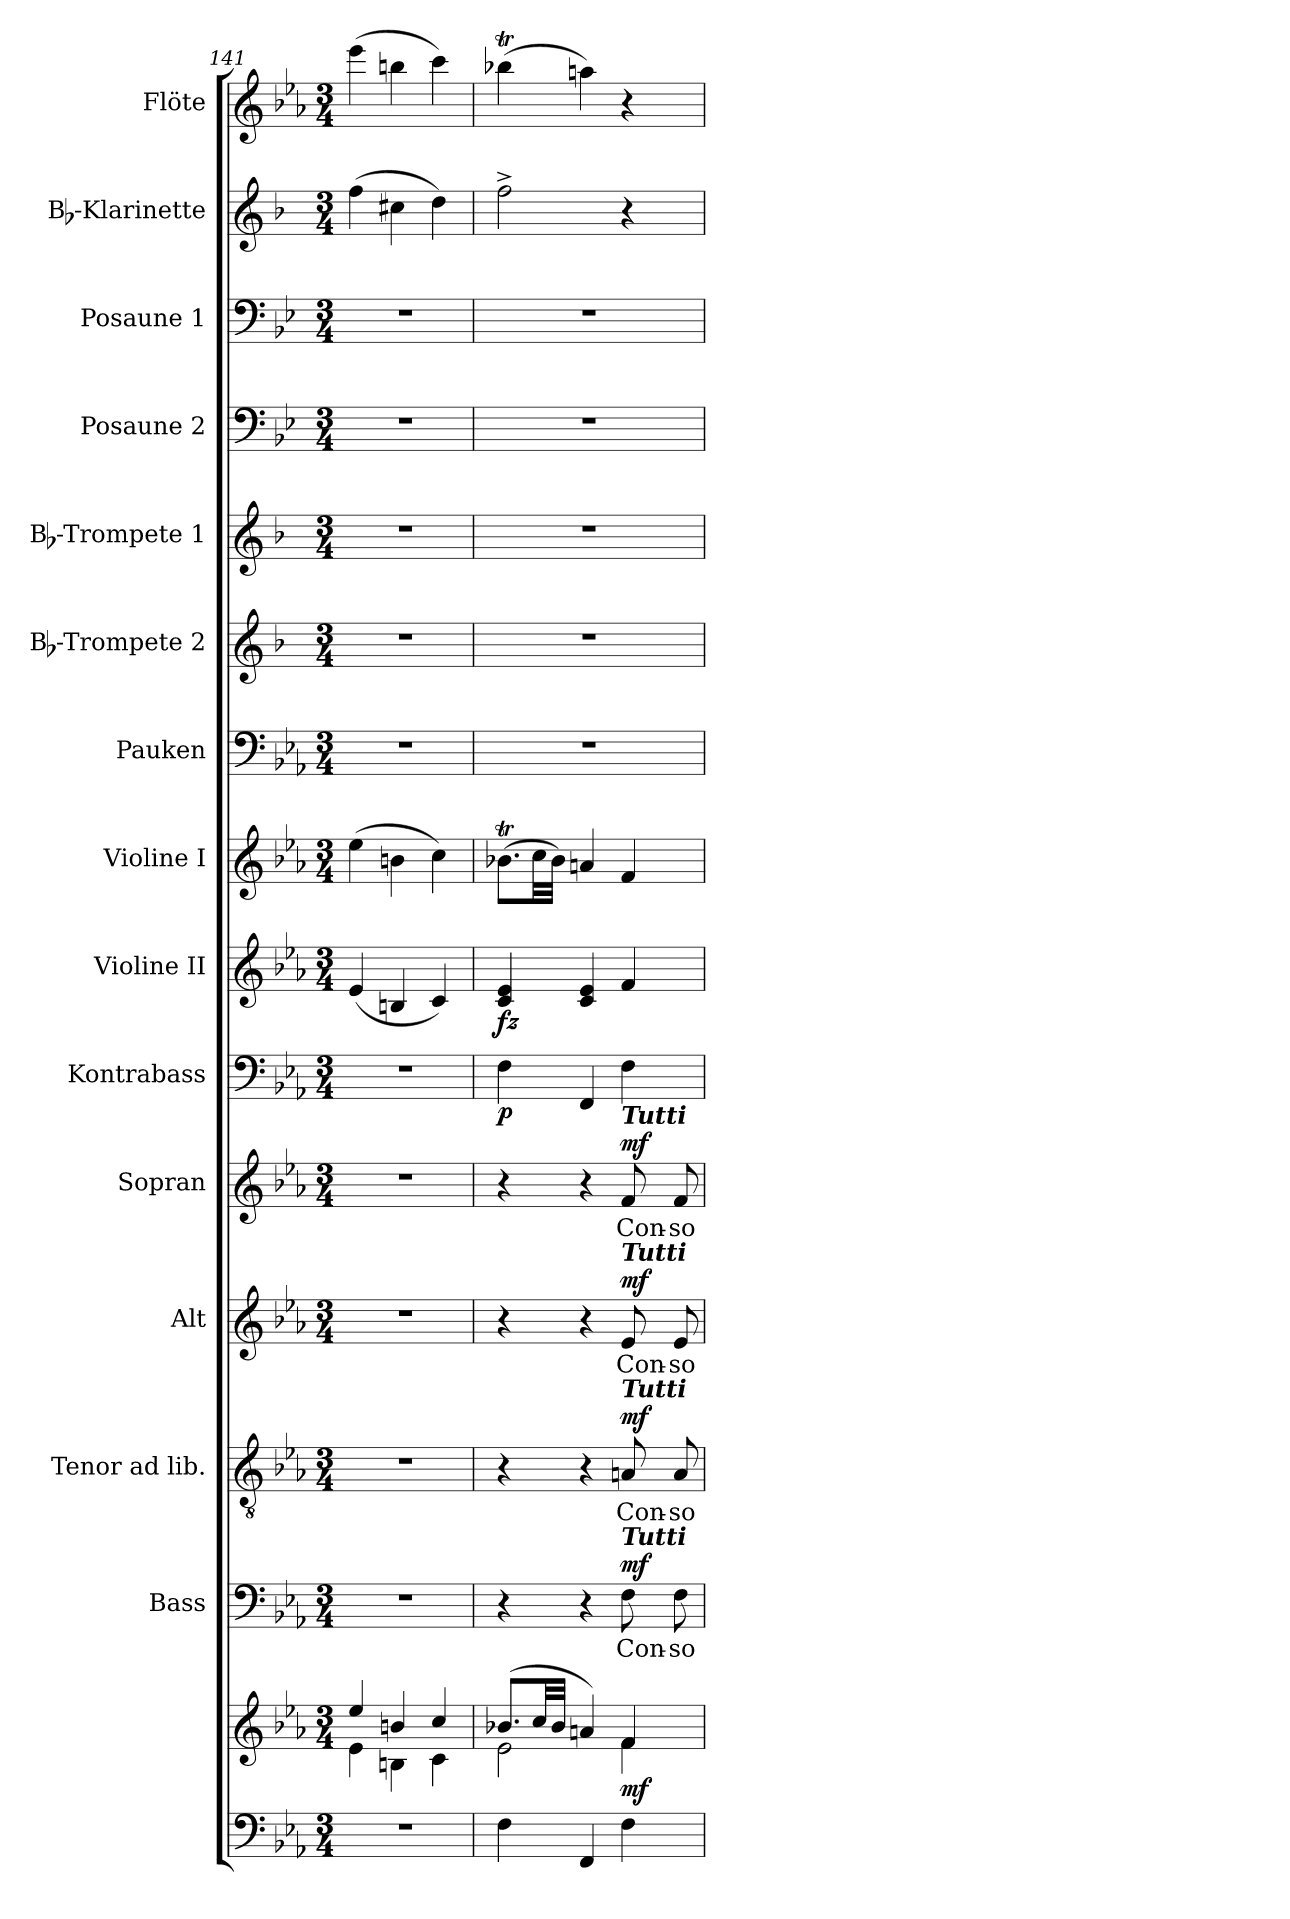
**kern	**kern	**dynam	**kern	**text	**dynam	**kern	**text	**dynam	**kern	**text	**dynam	**kern	**text	**dynam	**kern	**dynam	**kern	**dynam	**kern	**kern	**kern	**kern	**kern	**kern	**kern	**kern
*part15	*part15	*part15	*part14	*part14	*part14	*part13	*part13	*part13	*part12	*part12	*part12	*part11	*part11	*part11	*part10	*part10	*part9	*part9	*part8	*part7	*part6	*part5	*part4	*part3	*part2	*part1
*staff16	*staff15	*staff15/16	*staff14	*staff14	*staff14	*staff13	*staff13	*staff13	*staff12	*staff12	*staff12	*staff11	*staff11	*staff11	*staff10	*staff10	*staff9	*staff9	*staff8	*staff7	*staff6	*staff5	*staff4	*staff3	*staff2	*staff1
*	*	*	*I"Bass	*	*	*I"Tenor ad lib.	*	*	*I"Alt	*	*	*I"Sopran	*	*	*I"Kontrabass	*	*I"Violine II	*	*I"Violine I	*I"Pauken	*I"Bb-Trompete 2	*I"Bb-Trompete 1	*I"Posaune 2	*I"Posaune 1	*I"Bb-Klarinette	*I"Flöte
*	*	*	*I'B.	*	*	*I'T.	*	*	*I'A.	*	*	*I'S.	*	*	*I'Kb.	*	*I'Vl. II	*	*I'Vl. I	*I'Pk.	*I'Bb Trp. 2	*I'Bb Trp. 1	*I'Pos. 2	*I'Pos. 1	*I'Bb Kl.	*I'Fl.
*clefF4	*clefG2	*	*clefF4	*	*	*clefGv2	*	*	*clefG2	*	*	*clefG2	*	*	*clefF4	*	*clefG2	*	*clefG2	*clefF4	*clefG2	*clefG2	*clefF4	*clefF4	*clefG2	*clefG2
*	*	*	*	*	*	*	*	*	*	*	*	*	*	*	*ITrd7c12	*	*	*	*	*	*ITrd1c2	*ITrd1c2	*ITrd4c7	*ITrd4c7	*ITrd1c2	*
*k[b-e-a-]	*k[b-e-a-]	*	*k[b-e-a-]	*	*	*k[b-e-a-]	*	*	*k[b-e-a-]	*	*	*k[b-e-a-]	*	*	*k[b-e-a-]	*	*k[b-e-a-]	*	*k[b-e-a-]	*k[b-e-a-]	*k[b-e-a-]	*k[b-e-a-]	*k[b-e-a-]	*k[b-e-a-]	*k[b-e-a-]	*k[b-e-a-]
*E-:	*E-:	*	*E-:	*	*	*E-:	*	*	*E-:	*	*	*E-:	*	*	*E-:	*	*E-:	*	*E-:	*E-:	*E-:	*E-:	*E-:	*E-:	*E-:	*E-:
*M3/4	*M3/4	*	*M3/4	*	*	*M3/4	*	*	*M3/4	*	*	*M3/4	*	*	*M3/4	*	*M3/4	*	*M3/4	*M3/4	*M3/4	*M3/4	*M3/4	*M3/4	*M3/4	*M3/4
=141	=141	=141	=141	=141	=141	=141	=141	=141	=141	=141	=141	=141	=141	=141	=141	=141	=141	=141	=141	=141	=141	=141	=141	=141	=141	=141
*	*^	*	*	*	*	*	*	*	*	*	*	*	*	*	*	*	*	*	*	*	*	*	*	*	*	*
2.r	4ee-/	4e-\	.	2.r	.	.	2.r	.	.	2.r	.	.	2.r	.	.	2.r	.	(<4e-/	.	(>4ee-\	2.r	2.r	2.r	2.r	2.r	(>4ee-\	(>4eee-\
.	4bn/	4Bn\	.	.	.	.	.	.	.	.	.	.	.	.	.	.	.	4Bn/	.	4bn\	.	.	.	.	.	4bn\	4bbn\
.	4cc/	4c\	.	.	.	.	.	.	.	.	.	.	.	.	.	.	.	4c/)	.	4cc\)	.	.	.	.	.	4cc\)	4ccc\)
=142	=142	=142	=142	=142	=142	=142	=142	=142	=142	=142	=142	=142	=142	=142	=142	=142	=142	=142	=142	=142	=142	=142	=142	=142	=142	=142	=142
!	!	!	!	!	!	!	!	!	!	!	!	!	!	!	!	!	!LO:DY:b	!	!LO:DY:b	!	!	!	!	!	!	!	!
4F\	(>8.b-X/L	2e-\	.	4r	.	.	4r	.	.	4r	.	.	4r	.	.	4FF\	p	4c/ 4e-/	fz	(>8.b-XT\L	2.r	2.r	2.r	2.r	2.r	2ee-^>\	(>4bb-XT\
.	32cc/LL	.	.	.	.	.	.	.	.	.	.	.	.	.	.	.	.	.	.	32cc\LL	.	.	.	.	.	.	.
.	32b-/JJJ	.	.	.	.	.	.	.	.	.	.	.	.	.	.	.	.	.	.	32b-\JJJ)	.	.	.	.	.	.	.
4FF/	4an/)	.	.	4r	.	.	4r	.	.	4r	.	.	4r	.	.	4FFF/	.	4c/ 4e-/	.	4an/	.	.	.	.	.	.	4aan\)
!	!	!	!	!	!	!	!	!	!	!	!	!	!LO:TX:a:Bi:t=Tutti	!	!	!	!	!	!	!	!	!	!	!	!	!	!
!	!	!	!	!	!	!	!	!	!	!LO:TX:a:Bi:t=Tutti	!	!	!	!	!	!	!	!	!	!	!	!	!	!	!	!	!
!	!	!	!	!	!	!	!LO:TX:a:Bi:t=Tutti	!	!	!	!	!	!	!	!	!	!	!	!	!	!	!	!	!	!	!	!
!	!	!	!	!LO:TX:a:Bi:t=Tutti	!	!	!	!	!	!	!	!	!	!	!	!	!	!	!	!	!	!	!	!	!	!	!
!	!	!	!LO:DY:b	!	!LO:LY:b	!LO:DY:a	!	!LO:LY:b	!LO:DY:a	!	!LO:LY:b	!LO:DY:a	!	!LO:LY:b	!LO:DY:a	!	!	!	!	!	!	!	!	!	!	!	!
4F\	4f/	4f\	mf	8F\	Con-	mf	8An/	Con-	mf	8e-/	Con-	mf	8f/	Con-	mf	4FF\	.	4f/	.	4f/	.	.	.	.	.	4r	4r
!	!	!	!	!	!LO:LY:b	!	!	!LO:LY:b	!	!	!LO:LY:b	!	!	!LO:LY:b	!	!	!	!	!	!	!	!	!	!	!	!	!
.	.	.	.	8F\	-so-	.	8A/	-so-	.	8e-/	-so-	.	8f/	-so-	.	.	.	.	.	.	.	.	.	.	.	.	.
*	*v	*v	*	*	*	*	*	*	*	*	*	*	*	*	*	*	*	*	*	*	*	*	*	*	*	*	*
=	=	=	=	=	=	=	=	=	=	=	=	=	=	=	=	=	=	=	=	=	=	=	=	=	=	=
*-	*-	*-	*-	*-	*-	*-	*-	*-	*-	*-	*-	*-	*-	*-	*-	*-	*-	*-	*-	*-	*-	*-	*-	*-	*-	*-
